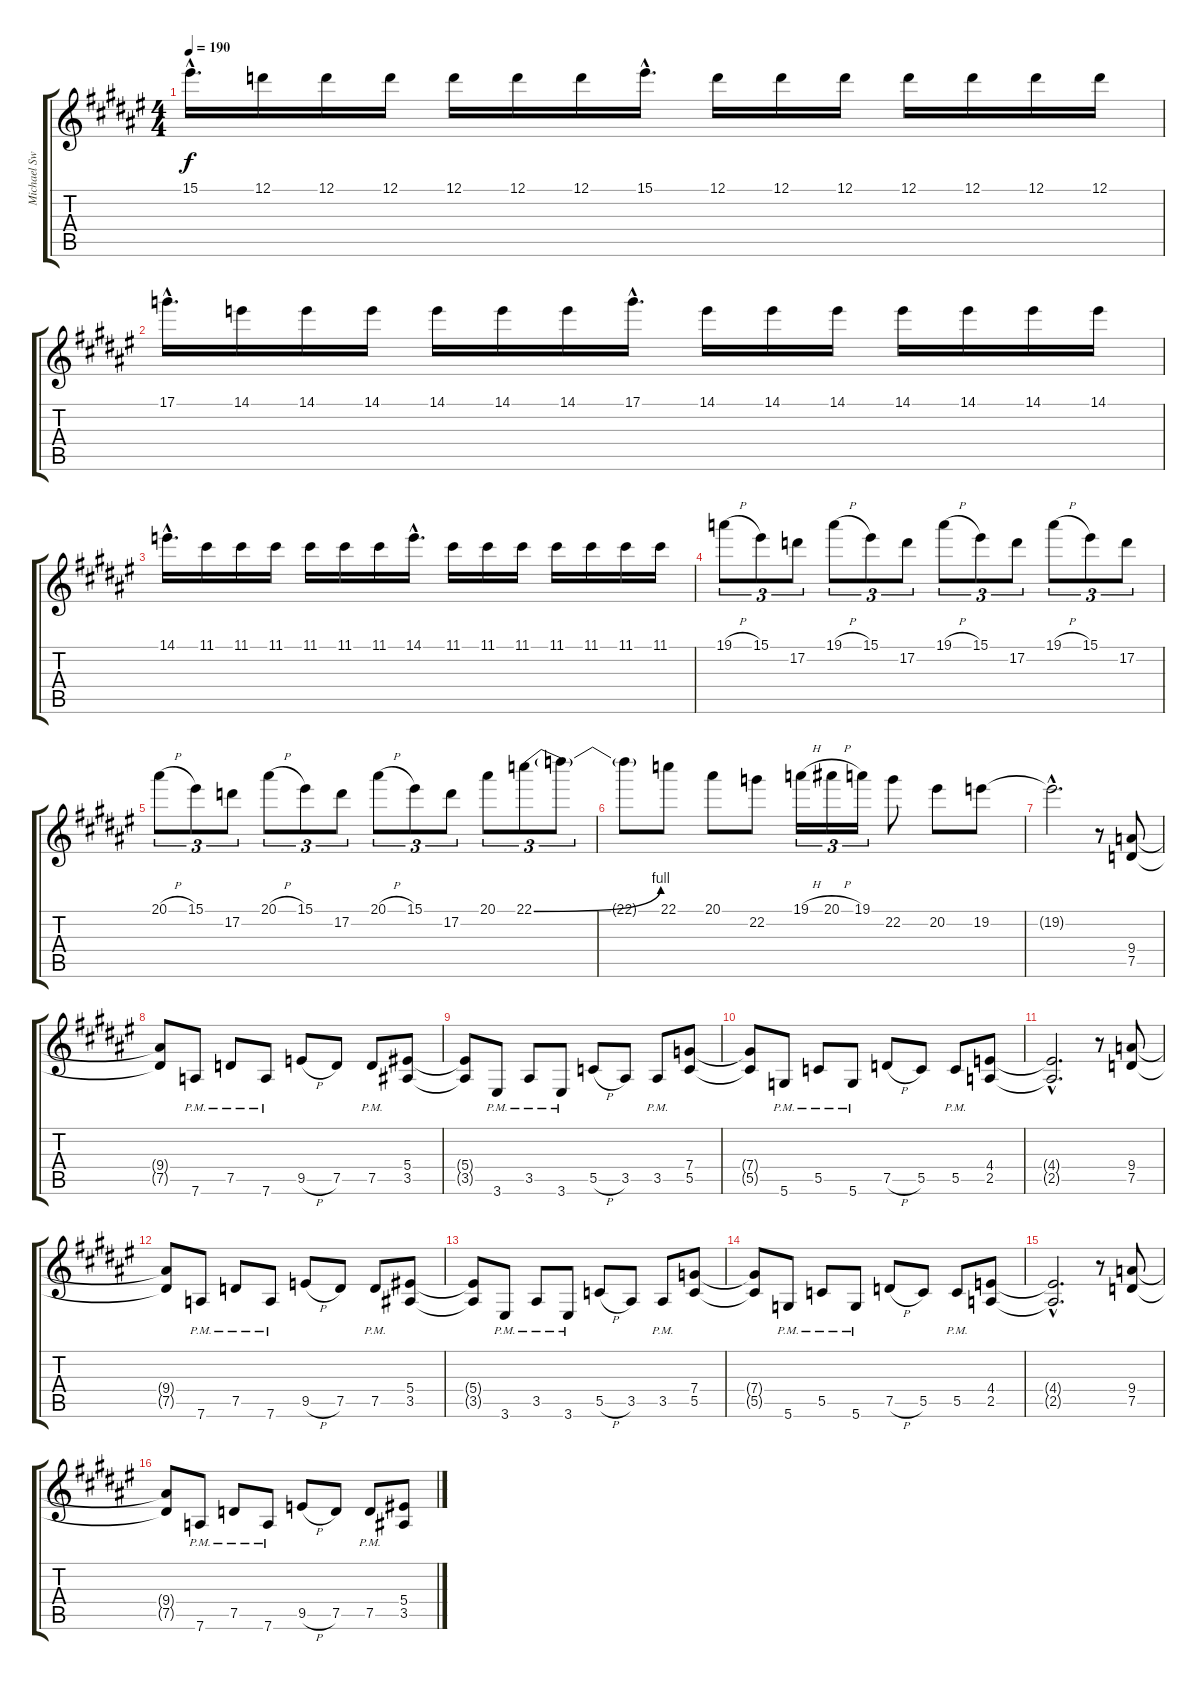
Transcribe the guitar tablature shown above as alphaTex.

\track ("Michael Sweet" "Michael Sw") {instrument overdrivenguitar}
\staff {score tabs}
\tuning (D4 A3 F3 C3 G2 D2) {hide}
\ts (4 4)
\tempo 190
\clef g2
\ks d#minor
15.1{hac}.16{d dy f} 12.1.16 12.1.16 12.1.16 12.1.16 12.1.16 12.1.16 15.1{hac}.16{d} 12.1.16 12.1.16 12.1.16 12.1.16 12.1.16 12.1.16 12.1.16 |
17.1{hac}.16{d} 14.1.16 14.1.16 14.1.16 14.1.16 14.1.16 14.1.16 17.1{hac}.16{d} 14.1.16 14.1.16 14.1.16 14.1.16 14.1.16 14.1.16 14.1.16 |
14.1{hac}.16{d} 11.1.16 11.1.16 11.1.16 11.1.16 11.1.16 11.1.16 14.1{hac}.16{d} 11.1.16 11.1.16 11.1.16 11.1.16 11.1.16 11.1.16 11.1.16 |
19.1{h}.8{tu (3 2)} 15.1.8{tu (3 2)} 17.2.8{tu (3 2)} 19.1{h}.8{tu (3 2)} 15.1.8{tu (3 2)} 17.2.8{tu (3 2)} 19.1{h}.8{tu (3 2)} 15.1.8{tu (3 2)} 17.2.8{tu (3 2)} 19.1{h}.8{tu (3 2)} 15.1.8{tu (3 2)} 17.2.8{tu (3 2)} |
20.1{h}.8{tu (3 2)} 15.1.8{tu (3 2)} 17.2.8{tu (3 2)} 20.1{h}.8{tu (3 2)} 15.1.8{tu (3 2)} 17.2.8{tu (3 2)} 20.1{h}.8{tu (3 2)} 15.1.8{tu (3 2)} 17.2.8{tu (3 2)} 20.1.8{tu (3 2)} 22.1{be (bend 0 0 60 4)}.8{tu (3 2)} 22.1{t}.8{tu (3 2)} |
22.1{t}.8 22.1.8 20.1.8 22.2.8 19.1{h}.16{tu (3 2)} 20.1{h}.16{tu (3 2)} 19.1.16{tu (3 2)} 22.2.8 20.2.8 19.2.8 |
19.2{hac t}.2{d} r.8 (9.4 7.5).8 |
(9.4{t} 7.5{t}).8 7.6{pm}.8 7.5{pm}.8 7.6{pm}.8 9.5{h}.8 7.5.8 7.5{pm}.8 (5.4 3.5).8 |
(5.4{t} 3.5{t}).8 3.6{pm}.8 3.5{pm}.8 3.6{pm}.8 5.5{h}.8 3.5.8 3.5{pm}.8 (7.4 5.5).8 |
(7.4{t} 5.5{t}).8 5.6{pm}.8 5.5{pm}.8 5.6{pm}.8 7.5{h}.8 5.5.8 5.5{pm}.8 (4.4 2.5).8 |
(4.4{hac t} 2.5{hac t}).2{d} r.8 (9.4 7.5).8 |
(9.4{t} 7.5{t}).8 7.6{pm}.8 7.5{pm}.8 7.6{pm}.8 9.5{h}.8 7.5.8 7.5{pm}.8 (5.4 3.5).8 |
(5.4{t} 3.5{t}).8 3.6{pm}.8 3.5{pm}.8 3.6{pm}.8 5.5{h}.8 3.5.8 3.5{pm}.8 (7.4 5.5).8 |
(7.4{t} 5.5{t}).8 5.6{pm}.8 5.5{pm}.8 5.6{pm}.8 7.5{h}.8 5.5.8 5.5{pm}.8 (4.4 2.5).8 |
(4.4{hac t} 2.5{hac t}).2{d} r.8 (9.4 7.5).8 |
(9.4{t} 7.5{t}).8 7.6{pm}.8 7.5{pm}.8 7.6{pm}.8 9.5{h}.8 7.5.8 7.5{pm}.8 (5.4 3.5).8
